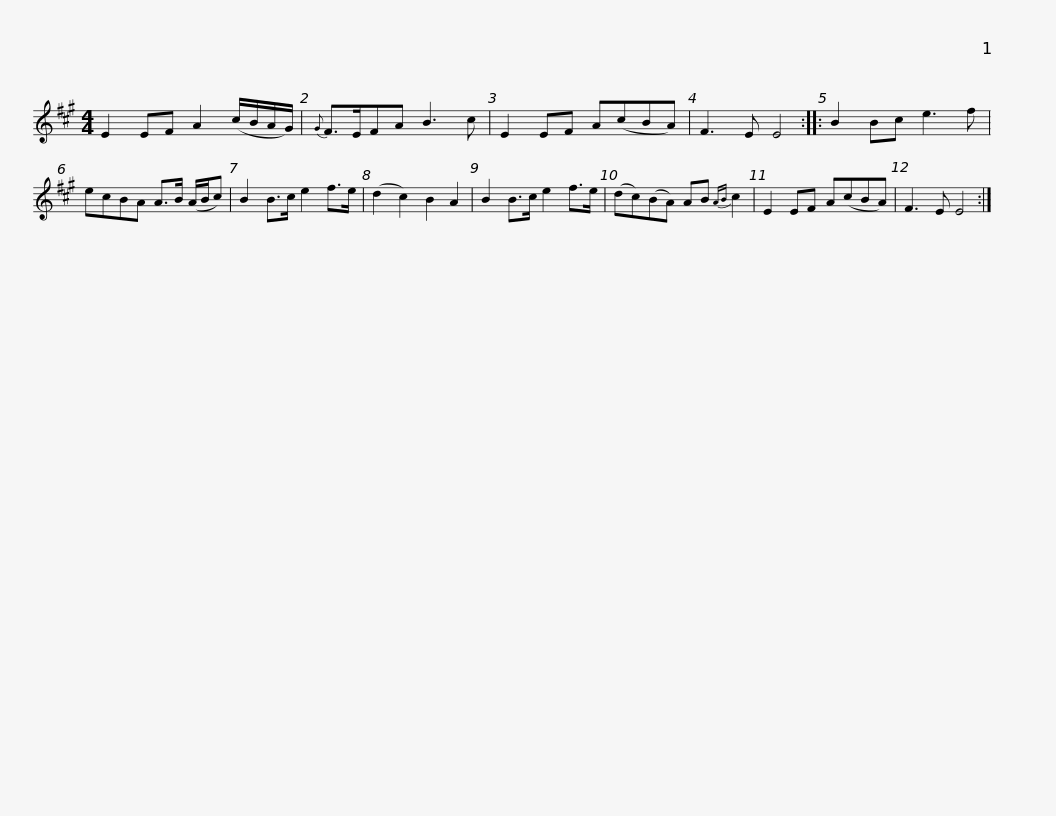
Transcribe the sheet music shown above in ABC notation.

X:1
L:1/8
M:4/4
I:linebreak $
K:A
V:1 treble
V:1
 E2 EF A2 (c/B/A/G/) |{G} F>EFA B3 c | E2 EF A(cBA) | F3 E E4 :: B2 Bc e3 f | %5
 ecBA A>B (A/B/c) |$ B2 B>c e2 f>e | (d2 c2) B2 A2 | B2 B>c e2 f>e | (dc)(BA) AB{AB} c2 | %10
 E2 EF A(cBA) | F3 E E4 :| %12
